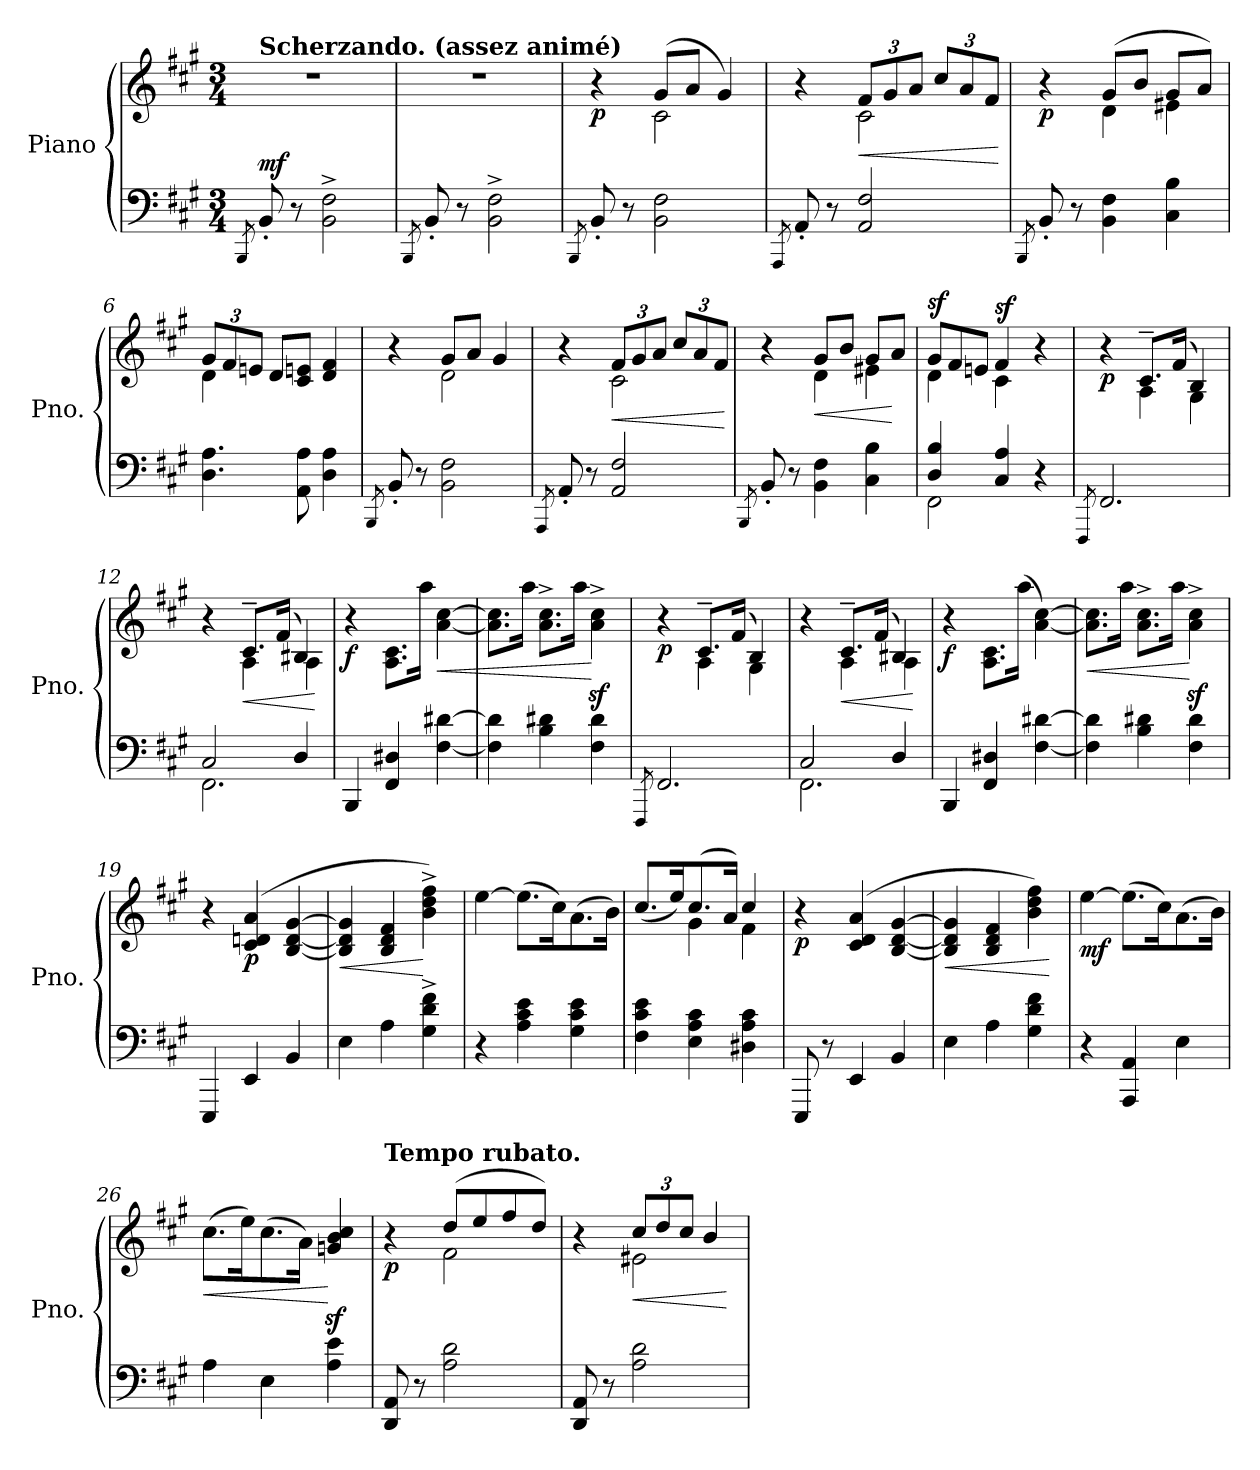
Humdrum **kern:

**kern	**kern	**dynam
*part1	*part1	*part1
*staff2	*staff1	*staff1/2
*I"Piano	*	*
*I'Pno.	*	*
*clefF4	*clefG2	*
*k[f#c#g#]	*k[f#c#g#]	*
*M3/4	*M3/4	*
=1	=1	=1
8qBBB/	.	.
!	!LO:TX:a:B:t=Scherzando. (assez animé)	!
!	!	!LO:DY:a=2
8BB'/	2.r	mf
8r	.	.
2BB\^ 2F#\^	.	.
=2	=2	=2
8qBBB/	.	.
8BB'/	2.r	.
8r	.	.
2BB\^ 2F#\^	.	.
=3	=3	=3
8qBBB/	.	.
*	*^	*
!	!	!	!LO:DY:b
8BB'/	4r	4ryy	p
8r	.	.	.
2BB\ 2F#\	(>8g#/L	2c#\	.
.	8a/J	.	.
.	4g#/)	.	.
=4	=4	=4	=4
8qAAA/	.	.	.
8AA'/	4r	4ryy	.
8r	.	.	.
*	*Xbrackettup	*	*
!	!	!	!LO:HP:b
2AA/ 2F#/	12f#/L	2c#\	<
.	12g#/	.	.
.	12a/J	.	.
.	12cc#/L	.	.
.	12a/	.	.
.	12f#/J	.	.
*	*v	*v	*
.	.	[
=5	=5	=5
8qBBB/	.	.
*	*^	*
!	!	!	!LO:DY:b
8BB'/	4r	4ryy	p
8r	.	.	.
4BB\ 4F#\	(>8g#/L	4d\	.
.	8b/J	.	.
4C#\ 4B\	8g#/L	4e#X\	.
.	8a/J)	.	.
!!LO:LB:g=z	!!
=6	=6	=6	=6
4.D\ 4.A\	12g#/L	4d\	.
.	12f#/	.	.
.	12en/J	.	.
.	8d/L	2ryy	.
8AA\ 8A\	8c#/ 8en/J	.	.
4D\ 4A\	4d/ 4f#/	.	.
=7	=7	=7	=7
8qBBB/	.	.	.
8BB'/	4r	4ryy	.
8r	.	.	.
2BB\ 2F#\	8g#/L	2d\	.
.	8a/J	.	.
.	4g#/	.	.
=8	=8	=8	=8
8qAAA/	.	.	.
8AA'/	4r	4ryy	.
8r	.	.	.
!	!	!	!LO:HP:b
2AA/ 2F#/	12f#/L	2c#\	<
.	12g#/	.	.
.	12a/J	.	.
.	12cc#/L	.	.
.	12a/	.	.
.	12f#/J	.	.
*	*v	*v	*
.	.	[
=9	=9	=9
8qBBB/	.	.
*	*^	*
8BB'/	4r	4ryy	.
8r	.	.	.
!	!	!	!LO:HP:b
4BB\ 4F#\	8g#/L	4d\	<
.	8b/J	.	.
4C#\ 4B\	8g#/L	4e#X\	.
.	8a/J	.	[
=10	=10	=10	=10
*^	*	*	*
*	*	*Xtuplet	*	*
!	!	!	!	!LO:DY:a
4D/ 4B/	2FF#\	12g#/L	4d\	sf
.	.	12f#/	.	.
.	.	12en/J	.	.
!	!	!	!	!LO:DY:a
4C#/ 4A/	.	4f#/	4c#\	sf
4r	4ryy	4r	4ryy	.
*v	*v	*	*	*
=11	=11	=11	=11
8qFFF#/	.	.	.
!	!	!	!LO:DY:b
2.FF#/	4r	4ryy	p
.	8.c#~>/L	4A\	.
.	(>16f#/Jk	.	.
.	4B/)	4G#\	.
!!LO:LB:g=z	!!
=12	=12	=12	=12
*^	*	*	*
2C#/	2.FF#\	4r	4ryy	.
!	!	!	!	!LO:HP:b
.	.	8.c#~>/L	4A\	<
.	.	(>16f#/Jk	.	.
4D/	.	4B#X/)	4A\	.
*v	*v	*	*	*
*	*v	*v	*
.	.	[
=13	=13	=13
!	!	!LO:DY:b
4BBB/	4r	f
4FF#/ 4D#X/	8.A\ 8.c#\L	.
.	16aa\Jk	.
!	!	!LO:HP:b
[4F#\ [4d#X\	[4a\ [4cc#\	<
=14	=14	=14
4F#\] 4d#\]	8.a\] 8.cc#\]L	.
.	16aa\Jk	.
4B\ 4d#X\	8.a\^ 8.cc#\^L	.
.	16aa\Jk	.
4F#\ 4d#\	4a\z<^ 4cc#\z<^	[
=15	=15	=15
8qFFF#/	.	.
*	*^	*
!	!	!	!LO:DY:b
2.FF#/	4r	4ryy	p
.	8.c#~>/L	4A\	.
.	(>16f#/Jk	.	.
.	4B/)	4G#\	.
=16	=16	=16	=16
*^	*	*	*
2C#/	2.FF#\	4r	4ryy	.
!	!	!	!	!LO:HP:b
.	.	8.c#~>/L	4A\	<
.	.	(>16f#/Jk	.	.
4D/	.	4B#X/)	4A\	.
*v	*v	*	*	*
*	*v	*v	*
.	.	[
=17	=17	=17
!	!	!LO:DY:b
4BBB/	4r	f
4FF#/ 4D#X/	8.A\ 8.c#\L	.
.	(>16aa\Jk	.
[4F#\ [4d#X\	[4a\ [4cc#\)	.
!!LO:LB:g=z
=18	=18	=18
!	!	!LO:HP:b
4F#\] 4d#\]	8.a\] 8.cc#\]L	<
.	16aa\Jk	.
4B\ 4d#X\	8.a\^ 8.cc#\^L	.
.	16aa\Jk	.
4F#\ 4d#\	4a\z<^ 4cc#\z<^	[
=19	=19	=19
4EEE/	4r	.
!	!	!LO:DY:b
4EE/	(>4c#/ 4dn/ 4a/	p
4BB/	[4B/ [4d/ [4g#/	.
=20	=20	=20
!	!	!LO:HP:b
4E\	4B/] 4d/] 4g#/]	<
4A\	4B/ 4d/ 4f#/	.
4G#\^ 4d\^ 4f#\^	4b\^ 4dd\^ 4ff#\^)	[
=21	=21	=21
4r	[4ee\	.
4A\ 4c#\ 4e\	(>8.ee\L]	.
.	16cc#\K)	.
4G#\ 4c#\ 4e\	(>8.a\	.
.	16b\Jk)	.
=22	=22	=22
*	*^	*
4F#\ 4c#\ 4e\	(<8.cc#/L	4ryy	.
.	16ee/K)	.	.
4E\ 4A\ 4c#\	(>8.cc#/	4g#\	.
.	16a/Jk)	.	.
4D#X\ 4A\ 4c#\	4cc#/	4f#\	.
=23	=23	=23	=23
!	!	!	!LO:DY:b
*	*v	*v	*
8EEE/	4r	p
8r	.	.
4EE/	(>4c#/ 4d/ 4a/	.
4BB/	[4B/ [4d/ [4g#/	.
=24	=24	=24
!	!	!LO:HP:b
4E\	4B/] 4d/] 4g#/]	<
4A\	4B/ 4d/ 4f#/	.
4G#\ 4d\ 4f#\	4b\ 4dd\ 4ff#\)	.
.	.	[
!!LO:PB:g=z
=25	=25	=25
!	!	!LO:DY:b
4r	[4ee\	mf
4AAA/ 4AA/	(>8.ee\L]	.
.	16cc#\K)	.
4E\	(>8.a\	.
.	16b\Jk)	.
=26	=26	=26
!	!	!LO:HP:b
4A\	(>8.cc#\L	<
.	16ee\K)	.
4E\	(>8.cc#\	.
.	16a\Jk)	.
4A\ 4e\	4gn/z< 4b/z< 4cc#/z<	[
=27	=27	=27
*	*^	*
!	!LO:TX:a:B:t=Tempo rubato.	!	!
!	!	!	!LO:DY:b
8DD/ 8AA/	4r	4ryy	p
8r	.	.	.
2A\ 2d\	(>8dd/L	2f#\	.
.	8ee/	.	.
.	8ff#/	.	.
.	8dd/J)	.	.
=28	=28	=28	=28
8DD/ 8AA/	4r	4ryy	.
8r	.	.	.
*	*tuplet	*	*
!	!	!	!LO:HP:b
2A\ 2d\	12cc#/L	2e#X\	<
.	12dd/	.	.
.	12cc#/J	.	.
.	4b/	.	.
*	*v	*v	*
.	.	[
=	=	=
*-	*-	*-
